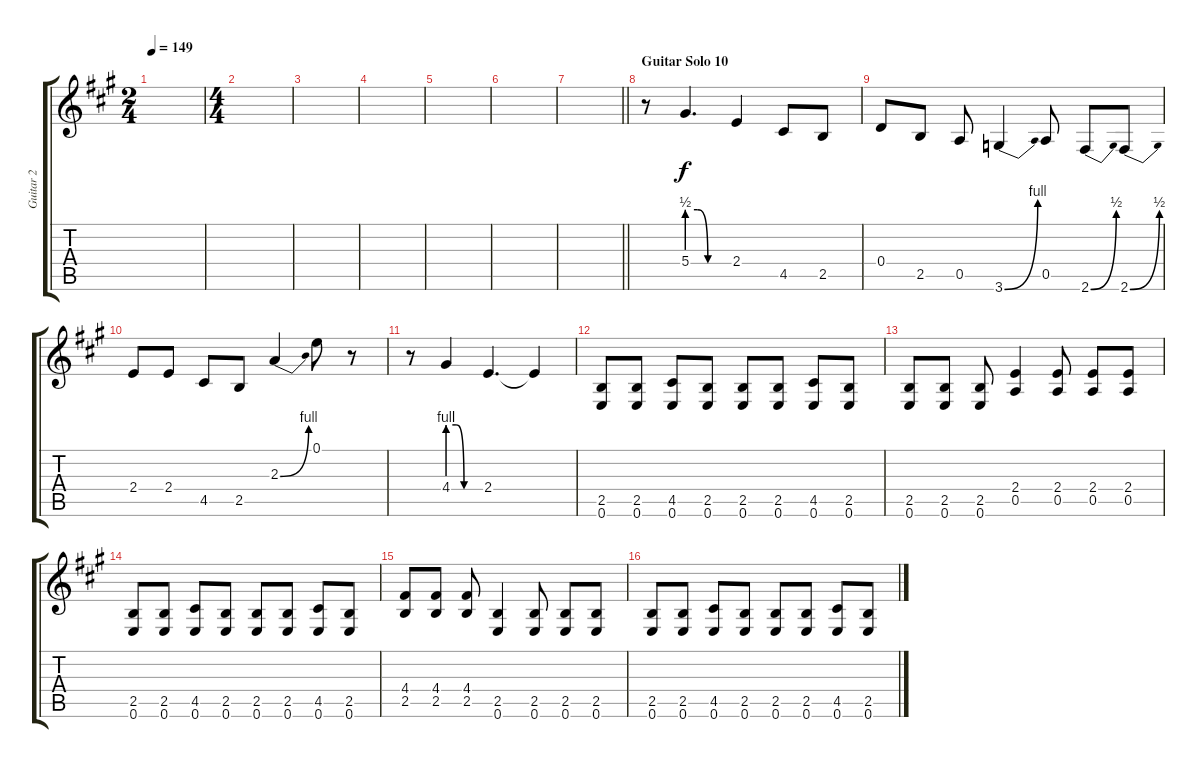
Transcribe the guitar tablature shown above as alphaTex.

\track ("Guitar 2" "Guitar 2") {instrument electricguitarclean}
\staff {score tabs}
\tuning (E4 B3 G3 D3 A2 E2) {hide}
\ts (2 4)
\tempo 149
\clef g2
\ks f#minor
|
\ts (4 4)
|
|
|
|
|
\barLineRight lightlight
|
\section ("" "Guitar Solo 10")
r.8 5.4{be (custom 0 2 15 2 30 0 60 0)}.4{d} 2.4.4 4.5.8 2.5.8 |
0.4.8 2.5.8 0.5.8 3.6{be (bend 0 0 60 4)}.4 0.5.8 2.6{be (bend 0 0 60 2)}.8 2.6{be (bend 0 0 60 2)}.8 |
2.4.8 2.4.8 4.5.8 2.5.8 2.3{be (bend 0 0 60 4)}.4 0.1.8 r.8 |
r.8 4.4{be (custom 0 4 15 4 30 0 60 0)}.4 2.4.4{d} 2.4{t}.4 |
(2.5 0.6).8 (2.5 0.6).8 (4.5 0.6).8 (2.5 0.6).8 (2.5 0.6).8 (2.5 0.6).8 (4.5 0.6).8 (2.5 0.6).8 |
(2.5 0.6).8 (2.5 0.6).8 (2.5 0.6).8 (2.4 0.5).4 (2.4 0.5).8 (2.4 0.5).8 (2.4 0.5).8 |
(2.5 0.6).8 (2.5 0.6).8 (4.5 0.6).8 (2.5 0.6).8 (2.5 0.6).8 (2.5 0.6).8 (4.5 0.6).8 (2.5 0.6).8 |
(4.4 2.5).8 (4.4 2.5).8 (4.4 2.5).8 (2.5 0.6).4 (2.5 0.6).8 (2.5 0.6).8 (2.5 0.6).8 |
(2.5 0.6).8 (2.5 0.6).8 (4.5 0.6).8 (2.5 0.6).8 (2.5 0.6).8 (2.5 0.6).8 (4.5 0.6).8 (2.5 0.6).8
